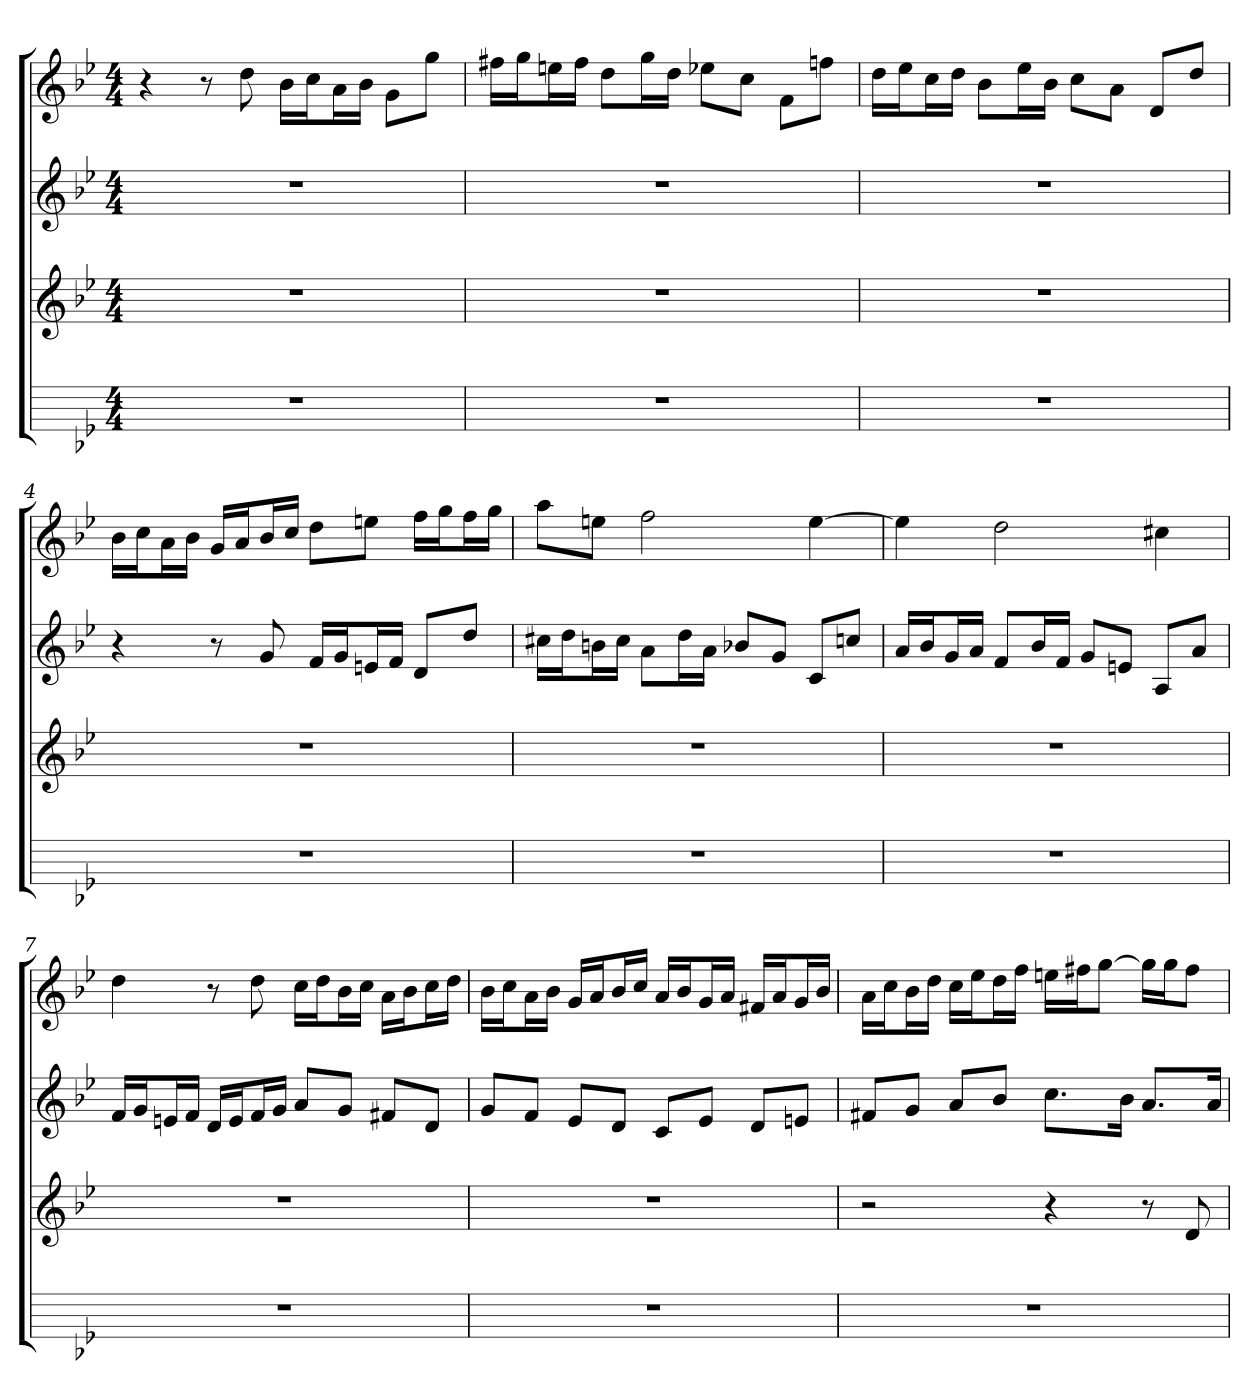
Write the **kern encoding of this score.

**kern	**kern	**kern	**kern
*part4	*part3	*part2	*part1
*staff4	*staff3	*staff2	*staff1
*k[b-e-]	*k[b-e-]	*k[b-e-]	*k[b-e-]
*M4/4	*M4/4	*M4/4	*M4/4
*MM60	*MM60	*MM60	*MM60
=1	=1	=1	=1
1r	1r	1r	4r
.	.	.	8r
.	.	.	8dd
.	.	.	16b-LL
.	.	.	16ccJ
.	.	.	16aL
.	.	.	16b-JJ
.	.	.	8gL
.	.	.	8ggJ
=2	=2	=2	=2
1r	1r	1r	16ff#XLL
.	.	.	16ggJ
.	.	.	16eenL
.	.	.	16ff#JJ
.	.	.	8ddL
.	.	.	16ggL
.	.	.	16ddJJ
.	.	.	8ee-XL
.	.	.	8ccJ
.	.	.	8fL
.	.	.	8ffnJ
=3	=3	=3	=3
1r	1r	1r	16ddLL
.	.	.	16ee-J
.	.	.	16ccL
.	.	.	16ddJJ
.	.	.	8b-L
.	.	.	16ee-L
.	.	.	16b-JJ
.	.	.	8ccL
.	.	.	8aJ
.	.	.	8dL
.	.	.	8ddJ
=4	=4	=4	=4
1r	1r	4r	16b-LL
.	.	.	16ccJ
.	.	.	16aL
.	.	.	16b-JJ
.	.	8r	16gLL
.	.	.	16aJ
.	.	8g	16b-L
.	.	.	16ccJJ
.	.	16fLL	8ddL
.	.	16gJ	.
.	.	16enL	8eenJ
.	.	16fJJ	.
.	.	8dL	16ffLL
.	.	.	16ggJ
.	.	8ddJ	16ffL
.	.	.	16ggJJ
=5	=5	=5	=5
1r	1r	16cc#XLL	8aaL
.	.	16ddJ	.
.	.	16bnL	8eenJ
.	.	16cc#JJ	.
.	.	8aL	2ff
.	.	16ddL	.
.	.	16aJJ	.
.	.	8b-XL	.
.	.	8gJ	.
.	.	8cL	[4ee
.	.	8ccnJ	.
=6	=6	=6	=6
1r	1r	16aLL	4ee]
.	.	16b-J	.
.	.	16gL	.
.	.	16aJJ	.
.	.	8fL	2dd
.	.	16b-L	.
.	.	16fJJ	.
.	.	8gL	.
.	.	8enJ	.
.	.	8AL	4cc#X
.	.	8aJ	.
=7	=7	=7	=7
1r	1r	16fLL	4dd
.	.	16gJ	.
.	.	16enL	.
.	.	16fJJ	.
.	.	16dLL	8r
.	.	16eJ	.
.	.	16fL	8dd
.	.	16gJJ	.
.	.	8aL	16ccLL
.	.	.	16ddJ
.	.	8gJ	16b-L
.	.	.	16ccJJ
.	.	8f#XL	16aLL
.	.	.	16b-J
.	.	8dJ	16ccL
.	.	.	16ddJJ
=8	=8	=8	=8
1r	1r	8gL	16b-LL
.	.	.	16ccJ
.	.	8fJ	16aL
.	.	.	16b-JJ
.	.	8e-L	16gLL
.	.	.	16aJ
.	.	8dJ	16b-L
.	.	.	16ccJJ
.	.	8cL	16aLL
.	.	.	16b-J
.	.	8e-J	16gL
.	.	.	16aJJ
.	.	8dL	16f#XLL
.	.	.	16aJ
.	.	8enJ	16gL
.	.	.	16b-JJ
=9	=9	=9	=9
1r	2r	8f#XL	16aLL
.	.	.	16ccJ
.	.	8gJ	16b-L
.	.	.	16ddJJ
.	.	8aL	16ccLL
.	.	.	16ee-J
.	.	8b-J	16ddL
.	.	.	16ffJJ
.	4r	8.ccL	16eenLL
.	.	.	16ff#XJ
.	.	.	[8ggJ
.	.	16b-Jk	.
.	8r	8.aL	16ggLL]
.	.	.	16ggJ
.	8d	.	8ff#J
.	.	16aJk	.
=	=	=	=
*-	*-	*-	*-
